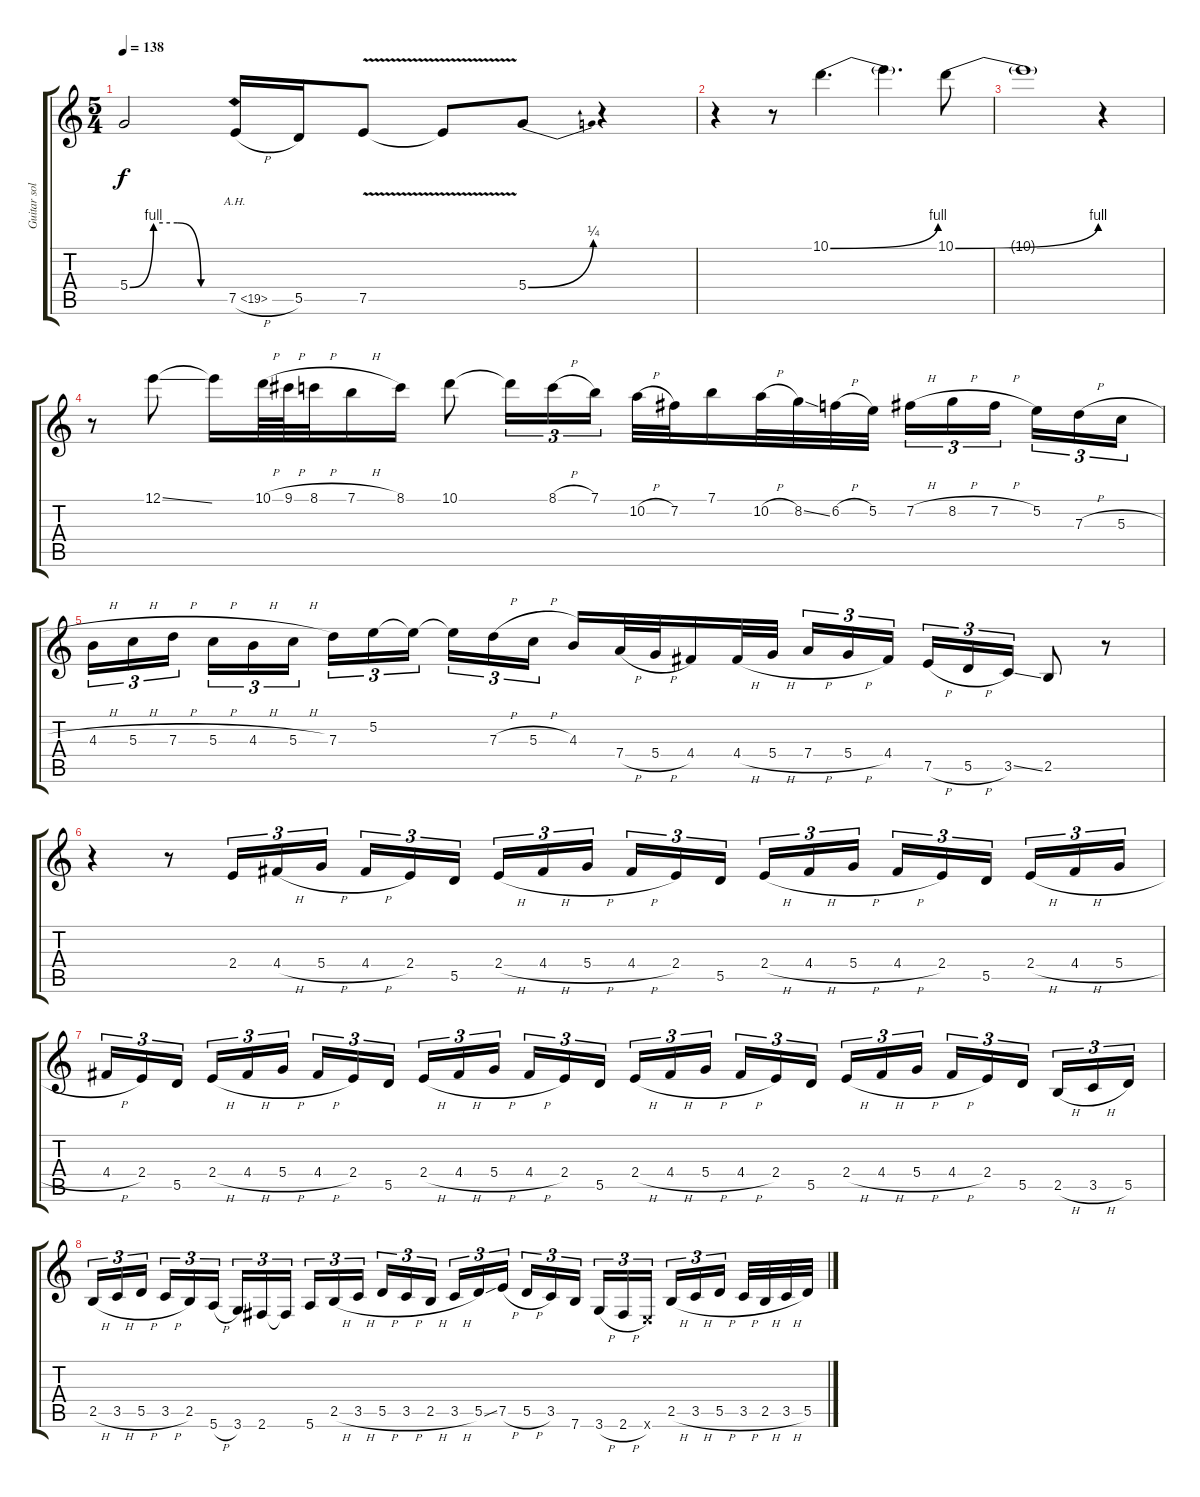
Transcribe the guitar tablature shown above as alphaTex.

\track ("Guitar solo 5" "Guitar sol") {instrument overdrivenguitar}
\staff {score tabs}
\tuning (E4 B3 G3 D3 A2 E2) {hide}
\ts (5 4)
\tempo 138
\clef g2
\ks c
5.4{be (custom 0 0 15 4 30 4 45 0 60 0)}.2{dy f} 7.5{ah 12 h}.16 5.5.16 7.5{v}.8 7.5{t}.8 5.4{be (bend 0 0 60 1)}.8 r.4 |
r.4 r.8 10.1{be (bend 0 0 60 4)}.4{d} 10.1{t}.4{d} 10.1{be (bend 0 0 60 4)}.8 |
10.1{t}.1 r.4 |
r.8 12.1{ss}.8 12.1{t}.16 10.1{h}.64 9.1{h}.64 8.1{h}.32 7.1{h}.16 8.1.16 10.1.8 10.1{t}.16{tu (3 2)} 8.1{h}.16{tu (3 2)} 7.1.16{tu (3 2)} 10.2{h}.32 7.2.32 7.1.16 10.2{h}.32 8.2{ss}.32 6.2{h}.32 5.2.32 7.2{h}.16{tu (3 2)} 8.2{h}.16{tu (3 2)} 7.2{h}.16{tu (3 2) beam splitsecondary} 5.2.16{tu (3 2)} 7.3{h}.16{tu (3 2)} 5.3{h}.16{tu (3 2)} |
4.3{h}.16{tu (3 2)} 5.3{h}.16{tu (3 2)} 7.3{h}.16{tu (3 2) beam splitsecondary} 5.3{h}.16{tu (3 2)} 4.3{h}.16{tu (3 2)} 5.3{h}.16{tu (3 2)} 7.3.16{tu (3 2)} 5.2.16{tu (3 2)} 5.2{t}.16{tu (3 2) beam splitsecondary} 5.2{t}.16{tu (3 2)} 7.3{h}.16{tu (3 2)} 5.3{h}.16{tu (3 2)} 4.3.16 7.4{h}.32 5.4{h}.32 4.4.16 4.4{h}.32 5.4{h}.32 7.4{h}.16{tu (3 2)} 5.4{h}.16{tu (3 2)} 4.4.16{tu (3 2) beam splitsecondary} 7.5{h}.16{tu (3 2)} 5.5{h}.16{tu (3 2)} 3.5{ss}.16{tu (3 2)} 2.5.8 r.8 |
r.4 r.8 2.4.16{tu (3 2)} 4.4{h}.16{tu (3 2)} 5.4{h}.16{tu (3 2)} 4.4{h}.16{tu (3 2)} 2.4.16{tu (3 2)} 5.5.16{tu (3 2) beam splitsecondary} 2.4{h}.16{tu (3 2)} 4.4{h}.16{tu (3 2)} 5.4{h}.16{tu (3 2)} 4.4{h}.16{tu (3 2)} 2.4.16{tu (3 2)} 5.5.16{tu (3 2) beam splitsecondary} 2.4{h}.16{tu (3 2)} 4.4{h}.16{tu (3 2)} 5.4{h}.16{tu (3 2)} 4.4{h}.16{tu (3 2)} 2.4.16{tu (3 2)} 5.5.16{tu (3 2) beam splitsecondary} 2.4{h}.16{tu (3 2)} 4.4{h}.16{tu (3 2)} 5.4{h}.16{tu (3 2)} |
4.4{h}.16{tu (3 2)} 2.4.16{tu (3 2)} 5.5.16{tu (3 2) beam splitsecondary} 2.4{h}.16{tu (3 2)} 4.4{h}.16{tu (3 2)} 5.4{h}.16{tu (3 2)} 4.4{h}.16{tu (3 2)} 2.4.16{tu (3 2)} 5.5.16{tu (3 2) beam splitsecondary} 2.4{h}.16{tu (3 2)} 4.4{h}.16{tu (3 2)} 5.4{h}.16{tu (3 2)} 4.4{h}.16{tu (3 2)} 2.4.16{tu (3 2)} 5.5.16{tu (3 2) beam splitsecondary} 2.4{h}.16{tu (3 2)} 4.4{h}.16{tu (3 2)} 5.4{h}.16{tu (3 2)} 4.4{h}.16{tu (3 2)} 2.4.16{tu (3 2)} 5.5.16{tu (3 2) beam splitsecondary} 2.4{h}.16{tu (3 2)} 4.4{h}.16{tu (3 2)} 5.4{h}.16{tu (3 2)} 4.4{h}.16{tu (3 2)} 2.4.16{tu (3 2)} 5.5.16{tu (3 2) beam splitsecondary} 2.5{h}.16{tu (3 2)} 3.5{h}.16{tu (3 2)} 5.5.16{tu (3 2)} |
2.5{h}.16{tu (3 2)} 3.5{h}.16{tu (3 2)} 5.5{h}.16{tu (3 2) beam splitsecondary} 3.5{h}.16{tu (3 2)} 2.5.16{tu (3 2)} 5.6{h}.16{tu (3 2)} 3.6.16{tu (3 2)} 2.6.16{tu (3 2)} 2.6{t}.16{tu (3 2) beam splitsecondary} 5.6.16{tu (3 2)} 2.5{h}.16{tu (3 2)} 3.5{h}.16{tu (3 2)} 5.5{h}.16{tu (3 2)} 3.5{h}.16{tu (3 2)} 2.5{h}.16{tu (3 2) beam splitsecondary} 3.5{h}.16{tu (3 2)} 5.5{ss}.16{tu (3 2)} 7.5{h}.16{tu (3 2)} 5.5{h}.16{tu (3 2)} 3.5.16{tu (3 2)} 7.6.16{tu (3 2) beam splitsecondary} 3.6{h}.16{tu (3 2)} 2.6{h}.16{tu (3 2)} 0.6{x}.16{tu (3 2)} 2.5{h}.16{tu (3 2)} 3.5{h}.16{tu (3 2)} 5.5{h}.16{tu (3 2) beam splitsecondary} 3.5{h}.32 2.5{h}.32 3.5{h}.32 5.5{ss}.32
